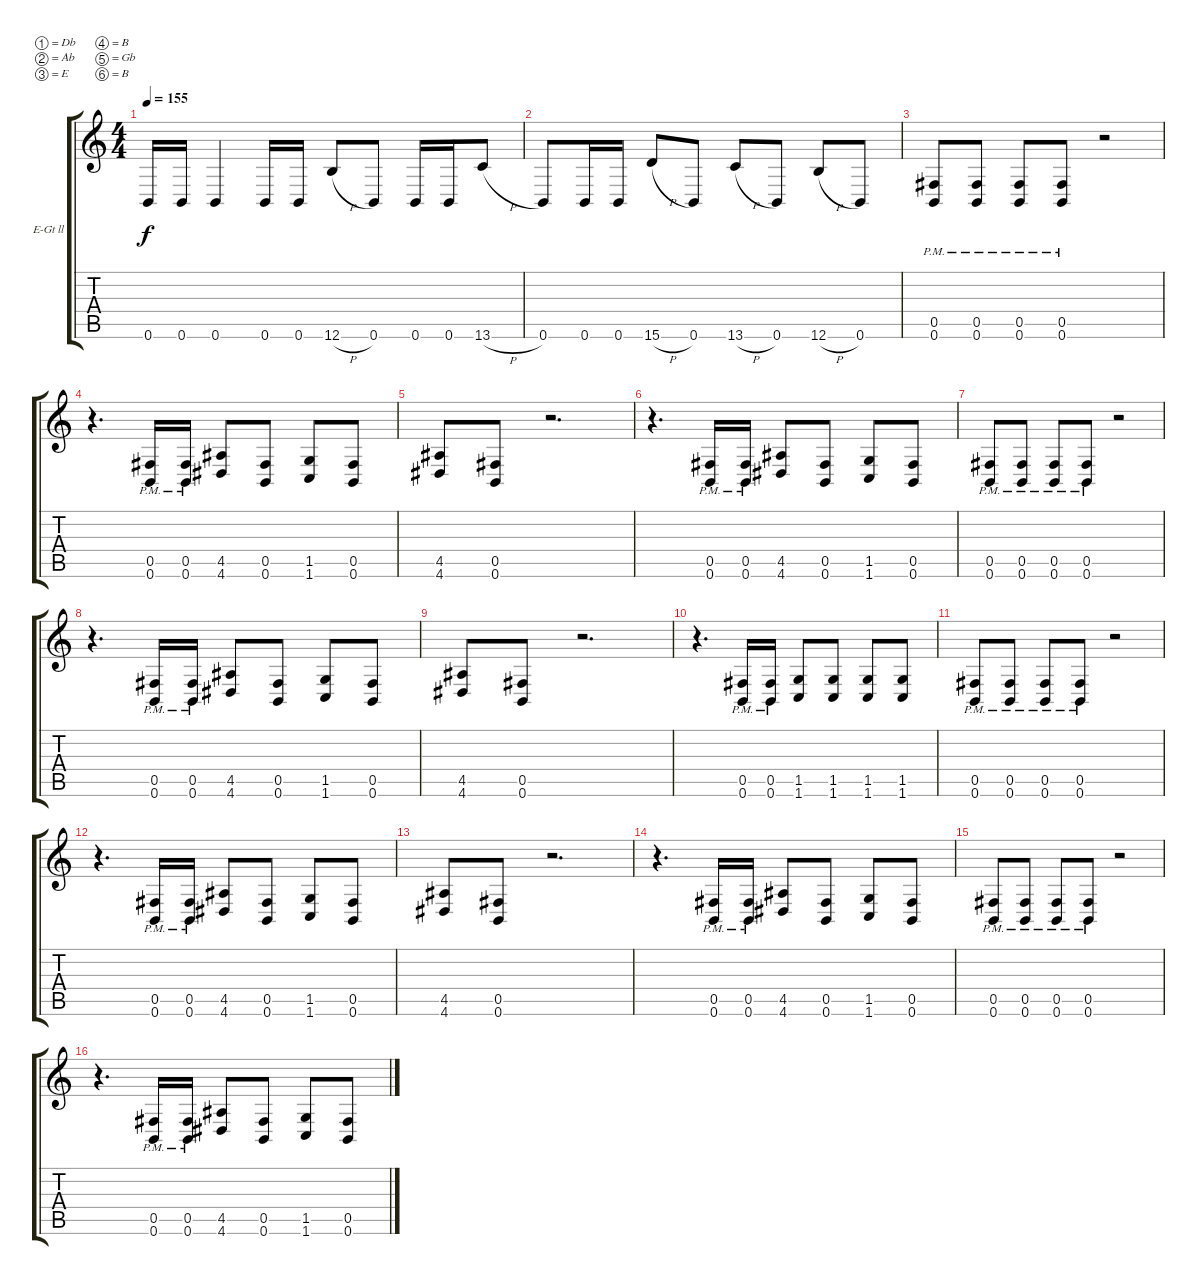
\defaultSystemsLayout 4
\bracketExtendMode groupsimilarinstruments
\firstSystemTrackNameOrientation horizontal
\otherSystemsTrackNameOrientation horizontal
\track ("Guitar ll" "E-Gt ll") {instrument overdrivenguitar}
\staff {score tabs}
\tuning (Db4 Ab3 E3 B2 Gb2 B1)
\ts (4 4)
\tempo 155
\clef g2
\scale
1.03909
\ks c
0.6.16{dy f} 0.6.16 0.6.4 0.6.16 0.6.16 12.6{h}.8 0.6.8 0.6.16 0.6.16 13.6{h}.8 |
\scale
0.960908 0.6.8 0.6.16 0.6.16 15.6{h}.8 0.6.8 13.6{h}.8 0.6.8 12.6{h}.8 0.6.8 |
\scale
1.03909 (0.6{pm} 0.5{pm}).8 (0.6{pm} 0.5{pm}).8 (0.6{pm} 0.5{pm}).8 (0.6{pm} 0.5{pm}).8 r.2 |
\scale
0.960908 r.4{d} (0.6{pm} 0.5{pm}).16 (0.6{pm} 0.5{pm}).16 (4.6 4.5).8 (0.6 0.5).8 (1.6 1.5).8 (0.6 0.5).8 |
\scale
1.03909 (4.6 4.5).8 (0.5 0.6).8 r.2{d} |
\scale
0.960908 r.4{d} (0.6{pm} 0.5{pm}).16 (0.6{pm} 0.5{pm}).16 (4.6 4.5).8 (0.6 0.5).8 (1.6 1.5).8 (0.6 0.5).8 |
\scale
1.03909 (0.6{pm} 0.5{pm}).8 (0.6{pm} 0.5{pm}).8 (0.6{pm} 0.5{pm}).8 (0.6{pm} 0.5{pm}).8 r.2 |
\scale
0.960908 r.4{d} (0.6{pm} 0.5{pm}).16 (0.6{pm} 0.5{pm}).16 (4.6 4.5).8 (0.6 0.5).8 (1.6 1.5).8 (0.6 0.5).8 |
\scale
1.03909 (4.6 4.5).8 (0.5 0.6).8 r.2{d} |
\scale
0.960908 r.4{d} (0.6{pm} 0.5{pm}).16 (0.6{pm} 0.5{pm}).16 (1.6 1.5).8 (1.6 1.5).8 (1.6 1.5).8 (1.6 1.5).8 |
\scale
1.03909 (0.6{pm} 0.5{pm}).8 (0.6{pm} 0.5{pm}).8 (0.6{pm} 0.5{pm}).8 (0.6{pm} 0.5{pm}).8 r.2 |
\scale
0.960908 r.4{d} (0.6{pm} 0.5{pm}).16 (0.6{pm} 0.5{pm}).16 (4.6 4.5).8 (0.6 0.5).8 (1.6 1.5).8 (0.6 0.5).8 |
\scale
1.03909 (4.6 4.5).8 (0.5 0.6).8 r.2{d} |
\scale
0.960908 r.4{d} (0.6{pm} 0.5{pm}).16 (0.6{pm} 0.5{pm}).16 (4.6 4.5).8 (0.6 0.5).8 (1.6 1.5).8 (0.6 0.5).8 |
\scale
1.03909 (0.6{pm} 0.5{pm}).8 (0.6{pm} 0.5{pm}).8 (0.6{pm} 0.5{pm}).8 (0.6{pm} 0.5{pm}).8 r.2 |
\scale
0.960908 r.4{d} (0.6{pm} 0.5{pm}).16 (0.6{pm} 0.5{pm}).16 (4.6 4.5).8 (0.6 0.5).8 (1.6 1.5).8 (0.6 0.5).8
